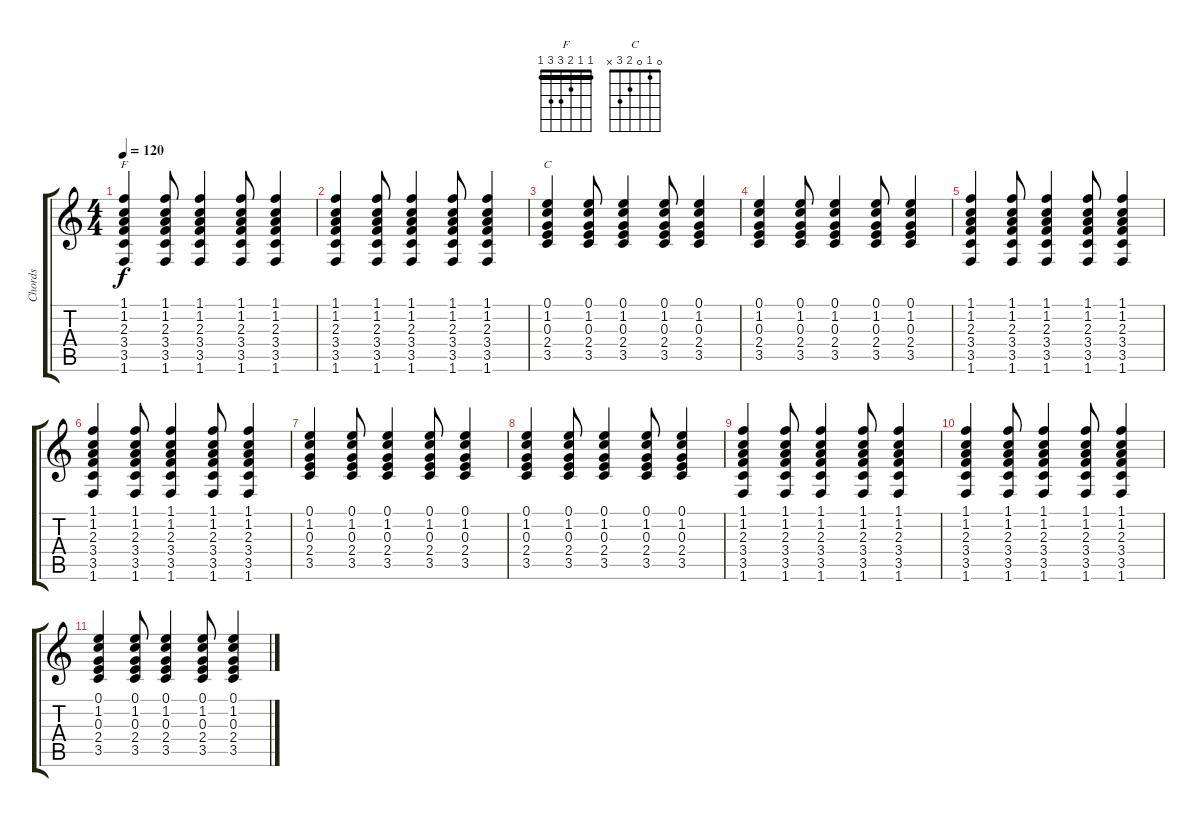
\track ("Chords" "Chords") {instrument acousticguitarsteel}
\staff {score tabs}
\tuning (E4 B3 G3 D3 A2 E2) {hide}
\chord ("F" 1 1 2 3 3 1) {barre 1}
\chord ("C" 0 1 0 2 3 x)
\ts (4 4)
\tempo 120
\clef g2
\ks c
(1.1 1.2 2.3 3.4 3.5 1.6).4{ch "F" dy f} (1.1 1.2 2.3 3.4 3.5 1.6).8 (1.1 1.2 2.3 3.4 3.5 1.6).4 (1.1 1.2 2.3 3.4 3.5 1.6).8 (1.1 1.2 2.3 3.4 3.5 1.6).4 |
(1.1 1.2 2.3 3.4 3.5 1.6).4 (1.1 1.2 2.3 3.4 3.5 1.6).8 (1.1 1.2 2.3 3.4 3.5 1.6).4 (1.1 1.2 2.3 3.4 3.5 1.6).8 (1.1 1.2 2.3 3.4 3.5 1.6).4 |
(0.1 1.2 0.3 2.4 3.5).4{ch "C"} (0.1 1.2 0.3 2.4 3.5).8 (0.1 1.2 0.3 2.4 3.5).4 (0.1 1.2 0.3 2.4 3.5).8 (0.1 1.2 0.3 2.4 3.5).4 |
(0.1 1.2 0.3 2.4 3.5).4 (0.1 1.2 0.3 2.4 3.5).8 (0.1 1.2 0.3 2.4 3.5).4 (0.1 1.2 0.3 2.4 3.5).8 (0.1 1.2 0.3 2.4 3.5).4 |
(1.1 1.2 2.3 3.4 3.5 1.6).4 (1.1 1.2 2.3 3.4 3.5 1.6).8 (1.1 1.2 2.3 3.4 3.5 1.6).4 (1.1 1.2 2.3 3.4 3.5 1.6).8 (1.1 1.2 2.3 3.4 3.5 1.6).4 |
(1.1 1.2 2.3 3.4 3.5 1.6).4 (1.1 1.2 2.3 3.4 3.5 1.6).8 (1.1 1.2 2.3 3.4 3.5 1.6).4 (1.1 1.2 2.3 3.4 3.5 1.6).8 (1.1 1.2 2.3 3.4 3.5 1.6).4 |
(0.1 1.2 0.3 2.4 3.5).4 (0.1 1.2 0.3 2.4 3.5).8 (0.1 1.2 0.3 2.4 3.5).4 (0.1 1.2 0.3 2.4 3.5).8 (0.1 1.2 0.3 2.4 3.5).4 |
(0.1 1.2 0.3 2.4 3.5).4 (0.1 1.2 0.3 2.4 3.5).8 (0.1 1.2 0.3 2.4 3.5).4 (0.1 1.2 0.3 2.4 3.5).8 (0.1 1.2 0.3 2.4 3.5).4 |
(1.1 1.2 2.3 3.4 3.5 1.6).4 (1.1 1.2 2.3 3.4 3.5 1.6).8 (1.1 1.2 2.3 3.4 3.5 1.6).4 (1.1 1.2 2.3 3.4 3.5 1.6).8 (1.1 1.2 2.3 3.4 3.5 1.6).4 |
(1.1 1.2 2.3 3.4 3.5 1.6).4 (1.1 1.2 2.3 3.4 3.5 1.6).8 (1.1 1.2 2.3 3.4 3.5 1.6).4 (1.1 1.2 2.3 3.4 3.5 1.6).8 (1.1 1.2 2.3 3.4 3.5 1.6).4 |
(0.1 1.2 0.3 2.4 3.5).4 (0.1 1.2 0.3 2.4 3.5).8 (0.1 1.2 0.3 2.4 3.5).4 (0.1 1.2 0.3 2.4 3.5).8 (0.1 1.2 0.3 2.4 3.5).4
